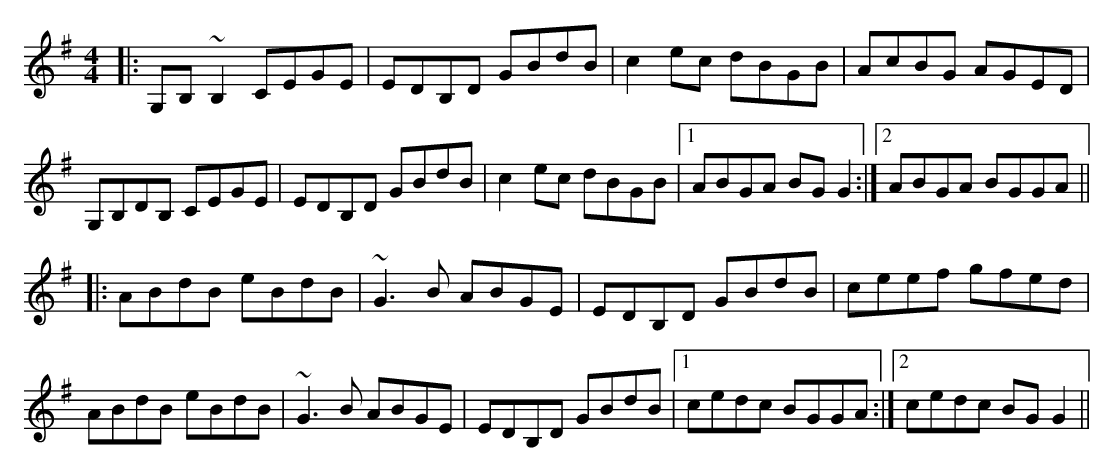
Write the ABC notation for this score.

X:1
M:4/4
K:G
|:G,B,~B,2 CEGE|EDB,D GBdB|c2ec dBGB|AcBG AGED|
G,B,DB, CEGE|EDB,D GBdB|c2ec dBGB|1 ABGA BGG2:|2 ABGA BGGA||
|:ABdB eBdB|~G3B ABGE|EDB,D GBdB|ceef gfed|
ABdB eBdB|~G3B ABGE|EDB,D GBdB|1 cedc BGGA:|2 cedc BGG2||
